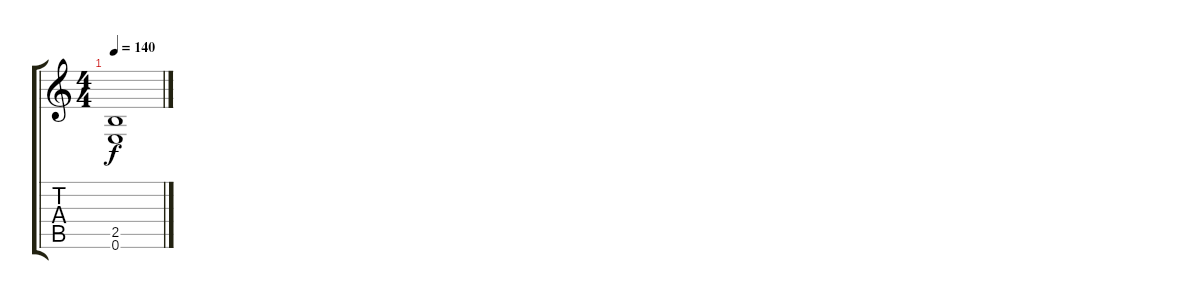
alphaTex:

\track "" {instrument distortionguitar}
\staff {score tabs}
\tuning (E4 B3 G3 D3 A2 E2) {hide}
\ts (4 4)
\tempo 140
\clef g2
\ks c
(2.5{t} 0.6{t}).1{dy f}
